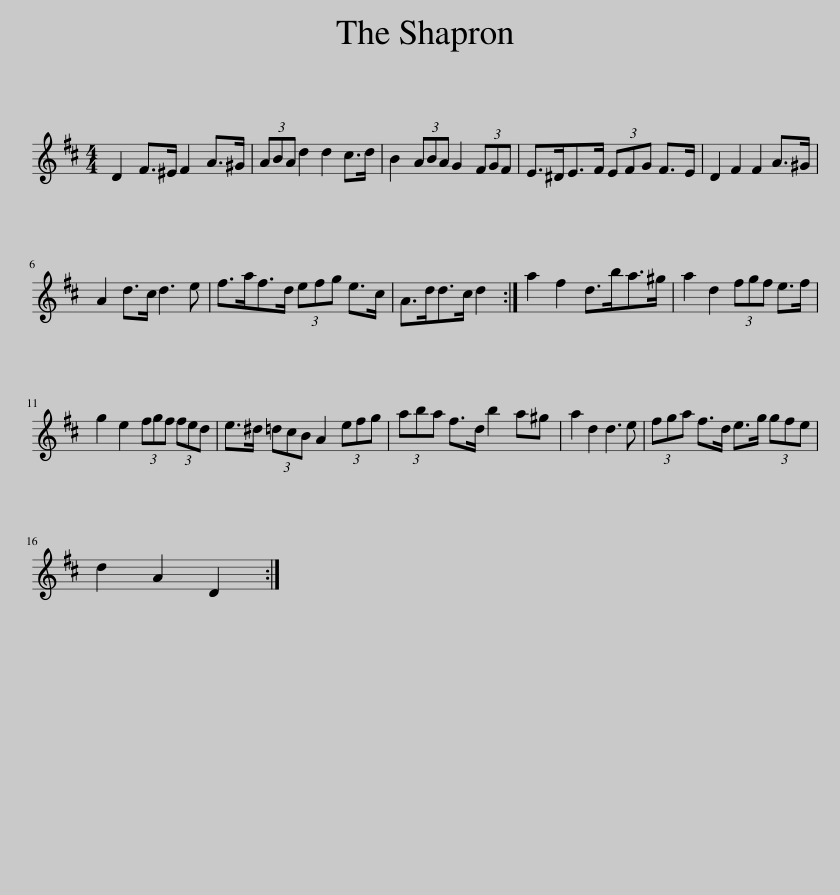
X:1
L:1/8
M:4/4
I:linebreak $
K:D
V:1 treble
V:1
 D2 F>^E F2 A>^G | (3ABA d2 d2 c>d | B2 (3ABA G2 (3FGF | E>^DE>F (3EFG F>E | D2 F2 F2 A>^G |$ %5
 A2 d>c d3 e | f>af>d (3efg e>c | A>dd>c d2 :| a2 f2 d>ba>^g | a2 d2 (3fgf e>f |$ %10
 g2 e2 (3fgf (3fed | e>^d (3=dcB A2 (3efg | (3aba f>d b2 a^g | a2 d2 d3 e | (3fga f>d e>g (3gfe |$ %15
 d2 A2 D2 :| %16
